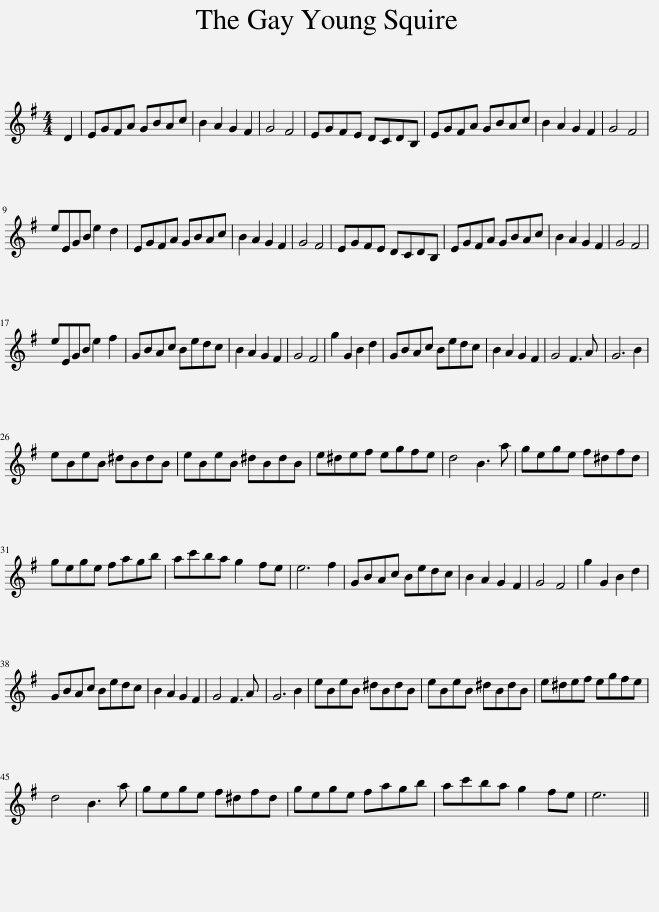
X:1
L:1/8
M:4/4
I:linebreak $
K:Emin
V:1 treble
V:1
 D2 | EGFA GBAc | B2 A2 G2 F2 | G4 F4 | EGFE DCDB, | %5
 EGFA GBAc | B2 A2 G2 F2 | G4 F4 |$ eEGB e2 d2 | EGFA GBAc | %10
 B2 A2 G2 F2 | G4 F4 | EGFE DCDB, | EGFA GBAc | B2 A2 G2 F2 | %15
 G4 F4 |$ eEGB e2 f2 | GBAc Bedc | B2 A2 G2 F2 | G4 F4 | %20
 g2 G2 B2 d2 | GBAc Bedc | B2 A2 G2 F2 | G4 F3 A | G6 B2 |$ %25
 eBeB ^dBdB | eBeB ^dBdB | e^def egfe | d4 B3 a | gege f^dfd |$ %30
 gege fagb | ac'ba g2 fe | e6 f2 | GBAc Bedc | B2 A2 G2 F2 | %35
 G4 F4 | g2 G2 B2 d2 |$ GBAc Bedc | B2 A2 G2 F2 | G4 F3 A | %40
 G6 B2 | eBeB ^dBdB | eBeB ^dBdB | e^def egfe |$ d4 B3 a | %45
 gege f^dfd | gege fagb | ac'ba g2 fe | e6 || %49
